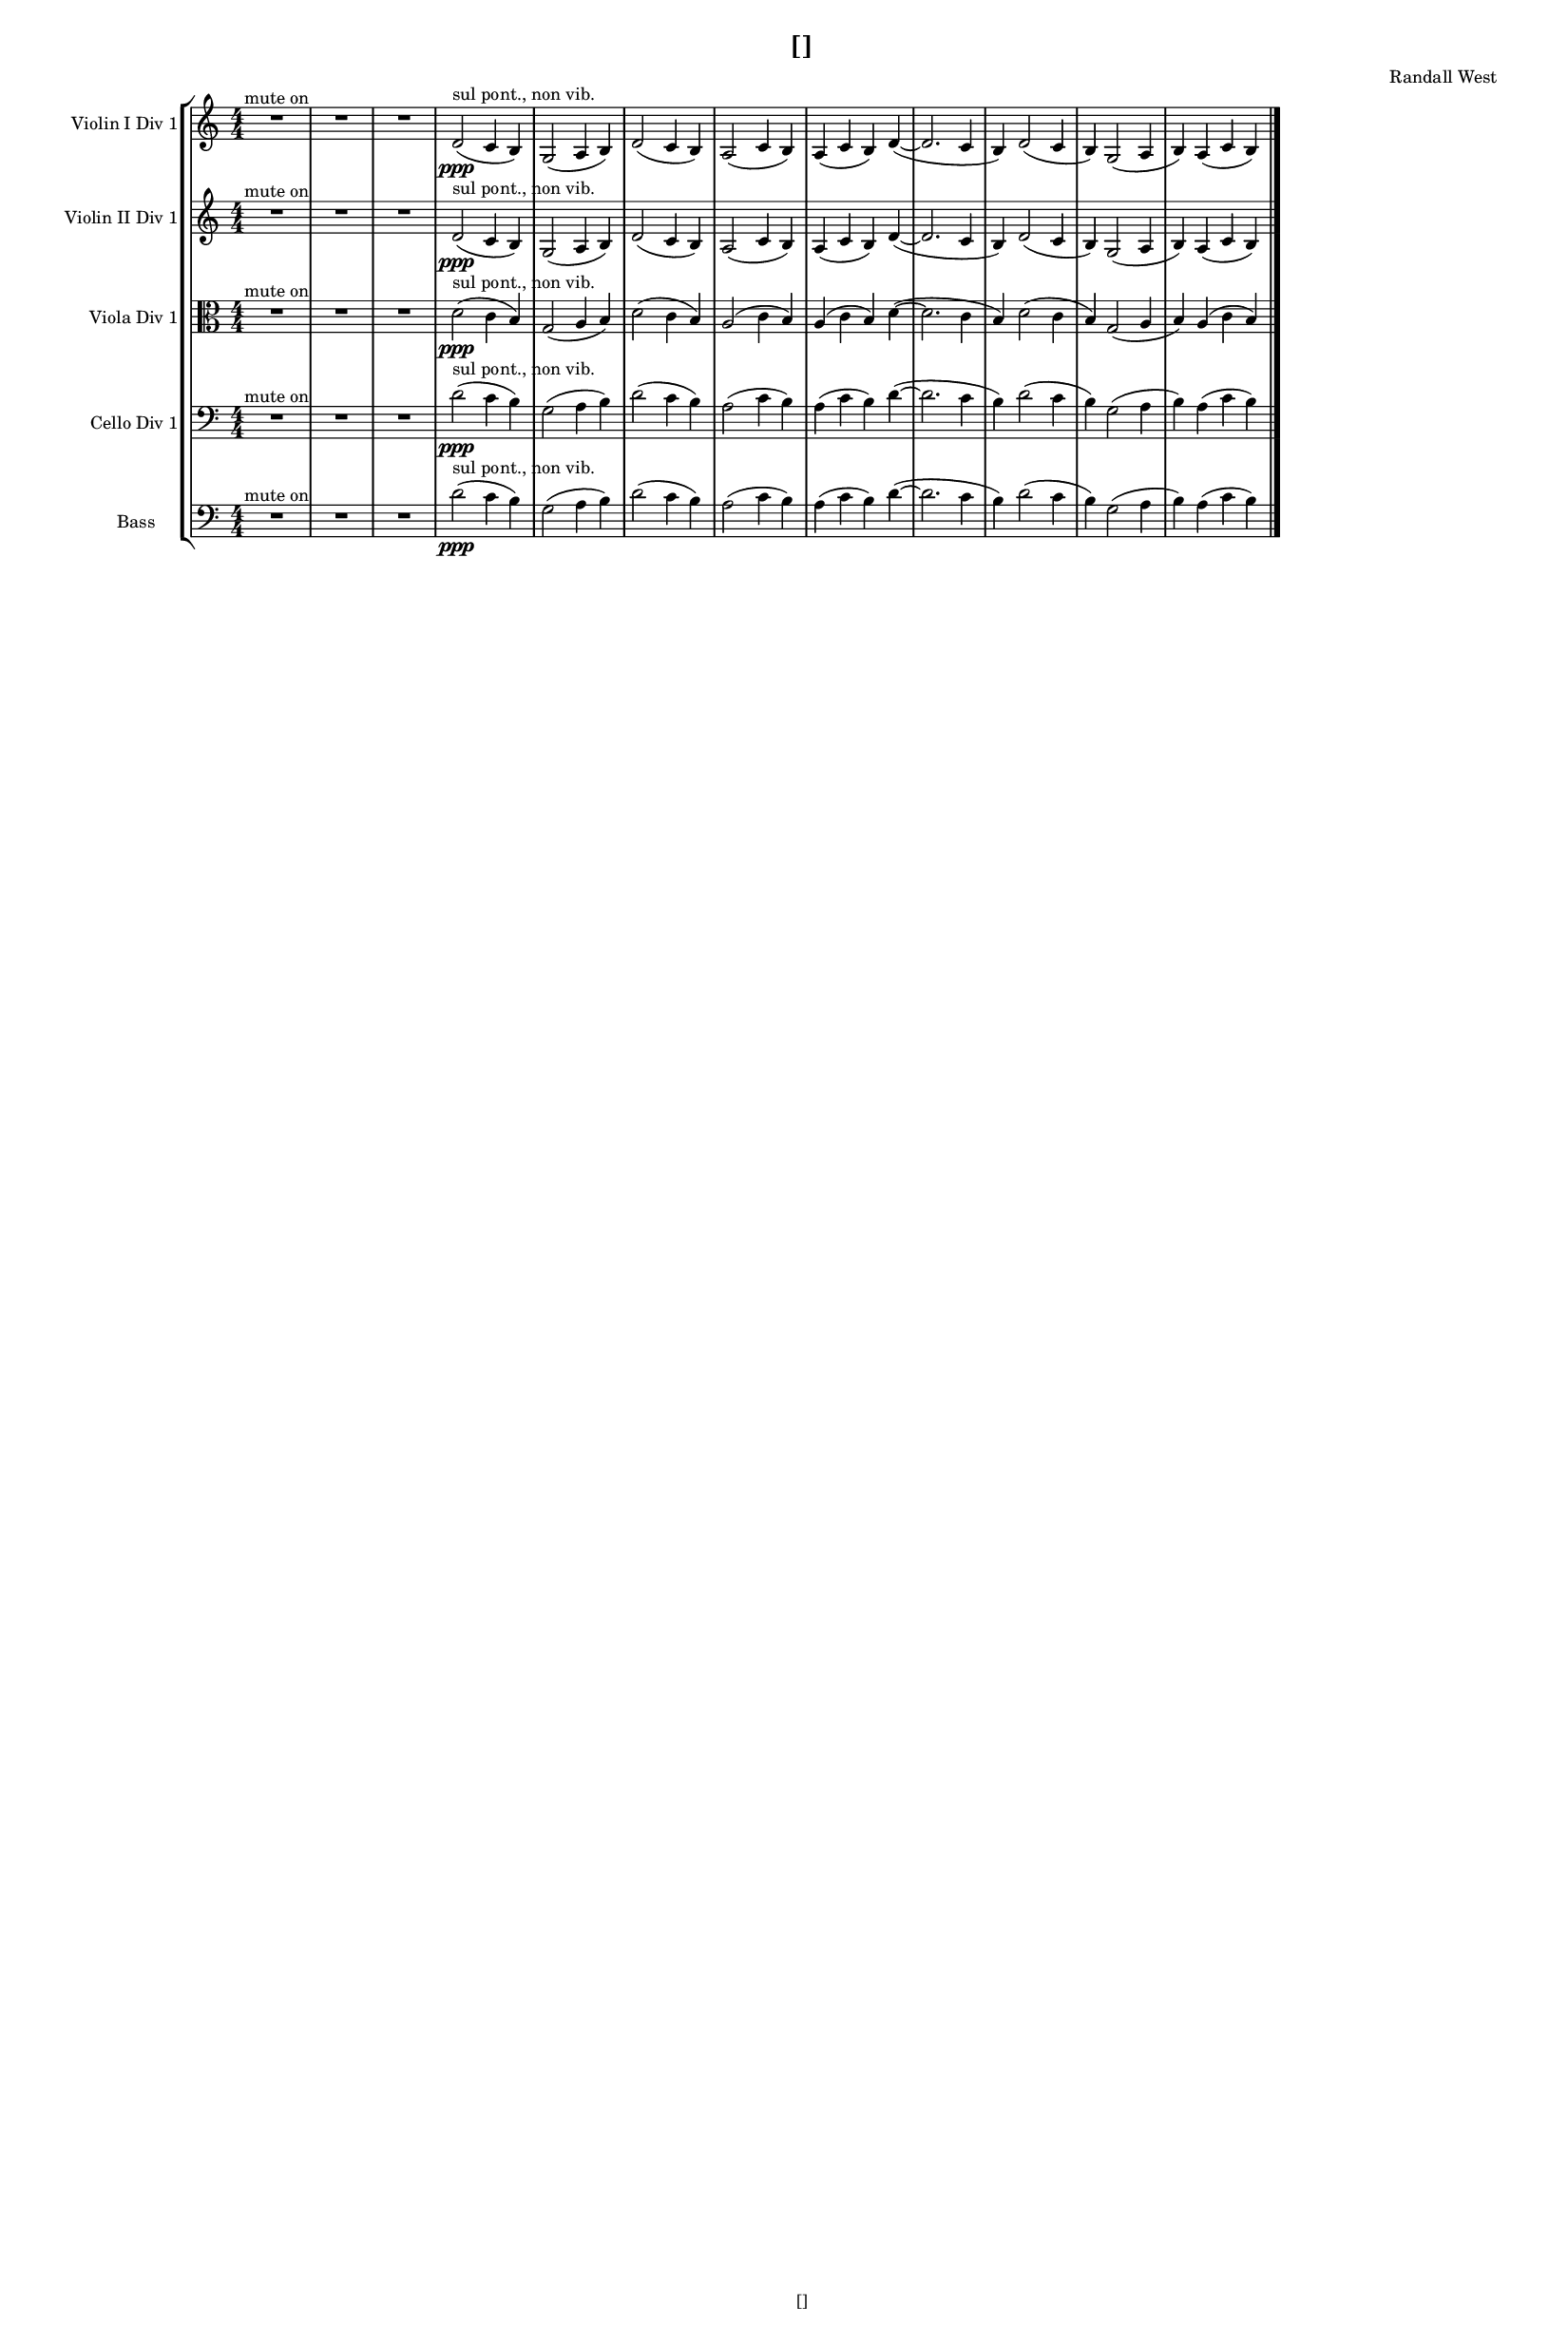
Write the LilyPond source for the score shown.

% 2016-08-23 01:35

\version "2.18.2"
\language "english"

#(set-global-staff-size 16)

\header {
    composer = \markup { "Randall West" }
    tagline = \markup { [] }
    title = \markup { [] }
}

\layout {
    \context {
        \Staff \RemoveEmptyStaves
        \override VerticalAxisGroup.remove-first = ##t
    }
    \context {
        \RhythmicStaff \RemoveEmptyStaves
        \override VerticalAxisGroup.remove-first = ##t
    }
    \context {
        \Staff \RemoveEmptyStaves
        \override VerticalAxisGroup.remove-first = ##t
    }
    \context {
        \RhythmicStaff \RemoveEmptyStaves
        \override VerticalAxisGroup.remove-first = ##t
    }
}

\paper {
    bottom-margin = 0.5\in
    left-margin = 0.75\in
    paper-height = 17\in
    paper-width = 11\in
    right-margin = 0.5\in
    system-separator-markup = \slashSeparator
    system-system-spacing = #'((basic-distance . 0) (minimum-distance . 0) (padding . 20) (stretchability . 0))
    top-margin = 0.5\in
}

\score {
    \new Score <<
        \new StaffGroup <<
            \new StaffGroup \with {
                systemStartDelimiter = #'SystemStartSquare
            } <<
                \new Staff {
                    \set Staff.instrumentName = \markup { "Flute 1" }
                    \set Staff.shortInstrumentName = \markup { Fl.1 }
                    {
                        \numericTimeSignature
                        \time 4/4
                        \bar "||"
                        \accidentalStyle modern-cautionary
                        R1 * 12
                    }
                }
                \new Staff {
                    \set Staff.instrumentName = \markup { "Flute 2" }
                    \set Staff.shortInstrumentName = \markup { Fl.2 }
                    {
                        \numericTimeSignature
                        \time 4/4
                        \bar "||"
                        \accidentalStyle modern-cautionary
                        R1 * 12
                    }
                }
                \new Staff {
                    \set Staff.instrumentName = \markup { "Flute 3" }
                    \set Staff.shortInstrumentName = \markup { Fl.3 }
                    {
                        \numericTimeSignature
                        \time 4/4
                        \bar "||"
                        \accidentalStyle modern-cautionary
                        R1 * 12
                    }
                }
            >>
            \new StaffGroup \with {
                systemStartDelimiter = #'SystemStartSquare
            } <<
                \new Staff {
                    \set Staff.instrumentName = \markup { "Oboe 1" }
                    \set Staff.shortInstrumentName = \markup { Ob.1 }
                    {
                        \numericTimeSignature
                        \time 4/4
                        \bar "||"
                        \accidentalStyle modern-cautionary
                        R1 * 12
                    }
                }
                \new Staff {
                    \set Staff.instrumentName = \markup { "Oboe 2" }
                    \set Staff.shortInstrumentName = \markup { Ob.2 }
                    {
                        \numericTimeSignature
                        \time 4/4
                        \bar "||"
                        \accidentalStyle modern-cautionary
                        R1 * 12
                    }
                }
            >>
            \new StaffGroup \with {
                systemStartDelimiter = #'SystemStartSquare
            } <<
                \new Staff {
                    \set Staff.instrumentName = \markup { "Clarinet 1" }
                    \set Staff.shortInstrumentName = \markup { Cl.1 }
                    {
                        \numericTimeSignature
                        \time 4/4
                        \bar "||"
                        \accidentalStyle modern-cautionary
                        R1 * 12
                    }
                }
                \new Staff {
                    \set Staff.instrumentName = \markup { "Clarinet 2" }
                    \set Staff.shortInstrumentName = \markup { Cl.2 }
                    {
                        \numericTimeSignature
                        \time 4/4
                        \bar "||"
                        \accidentalStyle modern-cautionary
                        R1 * 12
                    }
                }
            >>
            \new StaffGroup \with {
                systemStartDelimiter = #'SystemStartSquare
            } <<
                \new Staff {
                    \clef "bass"
                    \set Staff.instrumentName = \markup { "Bassoon 1" }
                    \set Staff.shortInstrumentName = \markup { Bsn.1 }
                    {
                        \numericTimeSignature
                        \time 4/4
                        \bar "||"
                        \accidentalStyle modern-cautionary
                        R1 * 12
                    }
                }
                \new Staff {
                    \clef "bass"
                    \set Staff.instrumentName = \markup { "Bassoon 2" }
                    \set Staff.shortInstrumentName = \markup { Bsn.2 }
                    {
                        \numericTimeSignature
                        \time 4/4
                        \bar "||"
                        \accidentalStyle modern-cautionary
                        R1 * 12
                    }
                }
            >>
        >>
        \new StaffGroup <<
            \new StaffGroup \with {
                systemStartDelimiter = #'SystemStartSquare
            } <<
                \new Staff {
                    \set Staff.instrumentName = \markup { "Horn in F 1" }
                    \set Staff.shortInstrumentName = \markup { Hn.1 }
                    {
                        \numericTimeSignature
                        \time 4/4
                        \bar "||"
                        \accidentalStyle modern-cautionary
                        R1 * 12
                    }
                }
                \new Staff {
                    \set Staff.instrumentName = \markup { "Horn in F 2" }
                    \set Staff.shortInstrumentName = \markup { Hn.2 }
                    {
                        \numericTimeSignature
                        \time 4/4
                        \bar "||"
                        \accidentalStyle modern-cautionary
                        R1 * 12
                    }
                }
            >>
            \new StaffGroup \with {
                systemStartDelimiter = #'SystemStartSquare
            } <<
                \new Staff {
                    \set Staff.instrumentName = \markup { "Trumpet in C 1" }
                    \set Staff.shortInstrumentName = \markup { Tpt.1 }
                    {
                        \numericTimeSignature
                        \time 4/4
                        \bar "||"
                        \accidentalStyle modern-cautionary
                        R1 * 12
                    }
                }
                \new Staff {
                    \set Staff.instrumentName = \markup { "Trumpet in C 2" }
                    \set Staff.shortInstrumentName = \markup { Tpt.2 }
                    {
                        \numericTimeSignature
                        \time 4/4
                        \bar "||"
                        \accidentalStyle modern-cautionary
                        R1 * 12
                    }
                }
            >>
            \new StaffGroup \with {
                systemStartDelimiter = #'SystemStartSquare
            } <<
                \new Staff {
                    \clef "bass"
                    \set Staff.instrumentName = \markup { "Tenor Trombone 1" }
                    \set Staff.shortInstrumentName = \markup { Tbn.1 }
                    {
                        \numericTimeSignature
                        \time 4/4
                        \bar "||"
                        \accidentalStyle modern-cautionary
                        R1 * 12
                    }
                }
                \new Staff {
                    \clef "bass"
                    \set Staff.instrumentName = \markup { "Tenor Trombone 2" }
                    \set Staff.shortInstrumentName = \markup { Tbn.2 }
                    {
                        \numericTimeSignature
                        \time 4/4
                        \bar "||"
                        \accidentalStyle modern-cautionary
                        R1 * 12
                    }
                }
            >>
            \new Staff {
                \clef "bass"
                \set Staff.instrumentName = \markup { Tuba }
                \set Staff.shortInstrumentName = \markup { Tba }
                {
                    \numericTimeSignature
                    \time 4/4
                    \bar "||"
                    \accidentalStyle modern-cautionary
                    R1 * 12
                }
            }
        >>
        \new StaffGroup <<
            \new RhythmicStaff {
                \clef "percussion"
                \set Staff.instrumentName = \markup { "Percussion 1" }
                \set Staff.shortInstrumentName = \markup { Perc.1 }
                {
                    \numericTimeSignature
                    \time 4/4
                    \bar "||"
                    \accidentalStyle modern-cautionary
                    R1 * 12
                }
            }
            \new RhythmicStaff {
                \clef "percussion"
                \set Staff.instrumentName = \markup { "Percussion 2" }
                \set Staff.shortInstrumentName = \markup { Perc.2 }
                {
                    \numericTimeSignature
                    \time 4/4
                    \bar "||"
                    \accidentalStyle modern-cautionary
                    R1 * 12
                }
            }
        >>
        \new StaffGroup <<
            \new StaffGroup \with {
                systemStartDelimiter = #'SystemStartSquare
            } <<
                \new Staff {
                    \set Staff.instrumentName = \markup { "Violin I Div 1" }
                    \set Staff.shortInstrumentName = \markup { Vln.I.1 }
                    {
                        {
                            \numericTimeSignature
                            \time 4/4
                            \bar "||"
                            \accidentalStyle modern-cautionary
                            R1 * 3 ^ \markup { "mute on" }
                        }
                        {
                            d'2 \ppp ( ^ \markup { "sul pont., non vib." }
                            c'4
                            b4 )
                            g2 (
                            a4
                            b4 )
                            d'2 (
                            c'4
                            b4 )
                            a2 (
                            c'4
                            b4 )
                            a4 (
                            c'4
                            b4 )
                            d'4 ~ (
                            d'2.
                            c'4
                            b4 )
                            d'2 (
                            c'4
                            b4 )
                            g2 (
                            a4
                            b4 )
                            a4 (
                            c'4
                            b4 )
                        }
                    }
                }
                \new Staff {
                    \set Staff.instrumentName = \markup { "Violin I Div 2" }
                    \set Staff.shortInstrumentName = \markup { Vln.I.2 }
                    {
                        \numericTimeSignature
                        \time 4/4
                        \bar "||"
                        \accidentalStyle modern-cautionary
                        R1 * 12
                    }
                }
            >>
            \new StaffGroup \with {
                systemStartDelimiter = #'SystemStartSquare
            } <<
                \new Staff {
                    \set Staff.instrumentName = \markup { "Violin II Div 1" }
                    \set Staff.shortInstrumentName = \markup { Vln.II.1 }
                    {
                        {
                            \numericTimeSignature
                            \time 4/4
                            \bar "||"
                            \accidentalStyle modern-cautionary
                            R1 * 3 ^ \markup { "mute on" }
                        }
                        {
                            d'2 \ppp ( ^ \markup { "sul pont., non vib." }
                            c'4
                            b4 )
                            g2 (
                            a4
                            b4 )
                            d'2 (
                            c'4
                            b4 )
                            a2 (
                            c'4
                            b4 )
                            a4 (
                            c'4
                            b4 )
                            d'4 ~ (
                            d'2.
                            c'4
                            b4 )
                            d'2 (
                            c'4
                            b4 )
                            g2 (
                            a4
                            b4 )
                            a4 (
                            c'4
                            b4 )
                        }
                    }
                }
                \new Staff {
                    \set Staff.instrumentName = \markup { "Violin II Div 2" }
                    \set Staff.shortInstrumentName = \markup { Vln.II.2 }
                    {
                        \numericTimeSignature
                        \time 4/4
                        \bar "||"
                        \accidentalStyle modern-cautionary
                        R1 * 12
                    }
                }
            >>
            \new StaffGroup \with {
                systemStartDelimiter = #'SystemStartSquare
            } <<
                \new Staff {
                    \clef "alto"
                    \set Staff.instrumentName = \markup { "Viola Div 1" }
                    \set Staff.shortInstrumentName = \markup { Vla.1 }
                    {
                        {
                            \numericTimeSignature
                            \time 4/4
                            \bar "||"
                            \accidentalStyle modern-cautionary
                            R1 * 3 ^ \markup { "mute on" }
                        }
                        {
                            d'2 \ppp ( ^ \markup { "sul pont., non vib." }
                            c'4
                            b4 )
                            g2 (
                            a4
                            b4 )
                            d'2 (
                            c'4
                            b4 )
                            a2 (
                            c'4
                            b4 )
                            a4 (
                            c'4
                            b4 )
                            d'4 ~ (
                            d'2.
                            c'4
                            b4 )
                            d'2 (
                            c'4
                            b4 )
                            g2 (
                            a4
                            b4 )
                            a4 (
                            c'4
                            b4 )
                        }
                    }
                }
                \new Staff {
                    \clef "alto"
                    \set Staff.instrumentName = \markup { "Viola Div 2" }
                    \set Staff.shortInstrumentName = \markup { Vla.2 }
                    {
                        \numericTimeSignature
                        \time 4/4
                        \bar "||"
                        \accidentalStyle modern-cautionary
                        R1 * 12
                    }
                }
            >>
            \new StaffGroup \with {
                systemStartDelimiter = #'SystemStartSquare
            } <<
                \new Staff {
                    \clef "bass"
                    \set Staff.instrumentName = \markup { "Cello Div 1" }
                    \set Staff.shortInstrumentName = \markup { Vc.1 }
                    {
                        {
                            \numericTimeSignature
                            \time 4/4
                            \bar "||"
                            \accidentalStyle modern-cautionary
                            R1 * 3 ^ \markup { "mute on" }
                        }
                        {
                            d'2 \ppp ( ^ \markup { "sul pont., non vib." }
                            c'4
                            b4 )
                            g2 (
                            a4
                            b4 )
                            d'2 (
                            c'4
                            b4 )
                            a2 (
                            c'4
                            b4 )
                            a4 (
                            c'4
                            b4 )
                            d'4 ~ (
                            d'2.
                            c'4
                            b4 )
                            d'2 (
                            c'4
                            b4 )
                            g2 (
                            a4
                            b4 )
                            a4 (
                            c'4
                            b4 )
                        }
                    }
                }
                \new Staff {
                    \clef "bass"
                    \set Staff.instrumentName = \markup { "Cello Div 2" }
                    \set Staff.shortInstrumentName = \markup { Vc.2 }
                    {
                        \numericTimeSignature
                        \time 4/4
                        \bar "||"
                        \accidentalStyle modern-cautionary
                        R1 * 12
                    }
                }
            >>
            \new Staff {
                \clef "bass"
                \set Staff.instrumentName = \markup { Bass }
                \set Staff.shortInstrumentName = \markup { Cb }
                {
                    {
                        \numericTimeSignature
                        \time 4/4
                        \bar "||"
                        \accidentalStyle modern-cautionary
                        R1 * 3 ^ \markup { "mute on" }
                    }
                    {
                        d'2 \ppp ( ^ \markup { "sul pont., non vib." }
                        c'4
                        b4 )
                        g2 (
                        a4
                        b4 )
                        d'2 (
                        c'4
                        b4 )
                        a2 (
                        c'4
                        b4 )
                        a4 (
                        c'4
                        b4 )
                        d'4 ~ (
                        d'2.
                        c'4
                        b4 )
                        d'2 (
                        c'4
                        b4 )
                        g2 (
                        a4
                        b4 )
                        a4 (
                        c'4
                        b4 )
                        \bar "|."
                    }
                }
            }
        >>
    >>
}